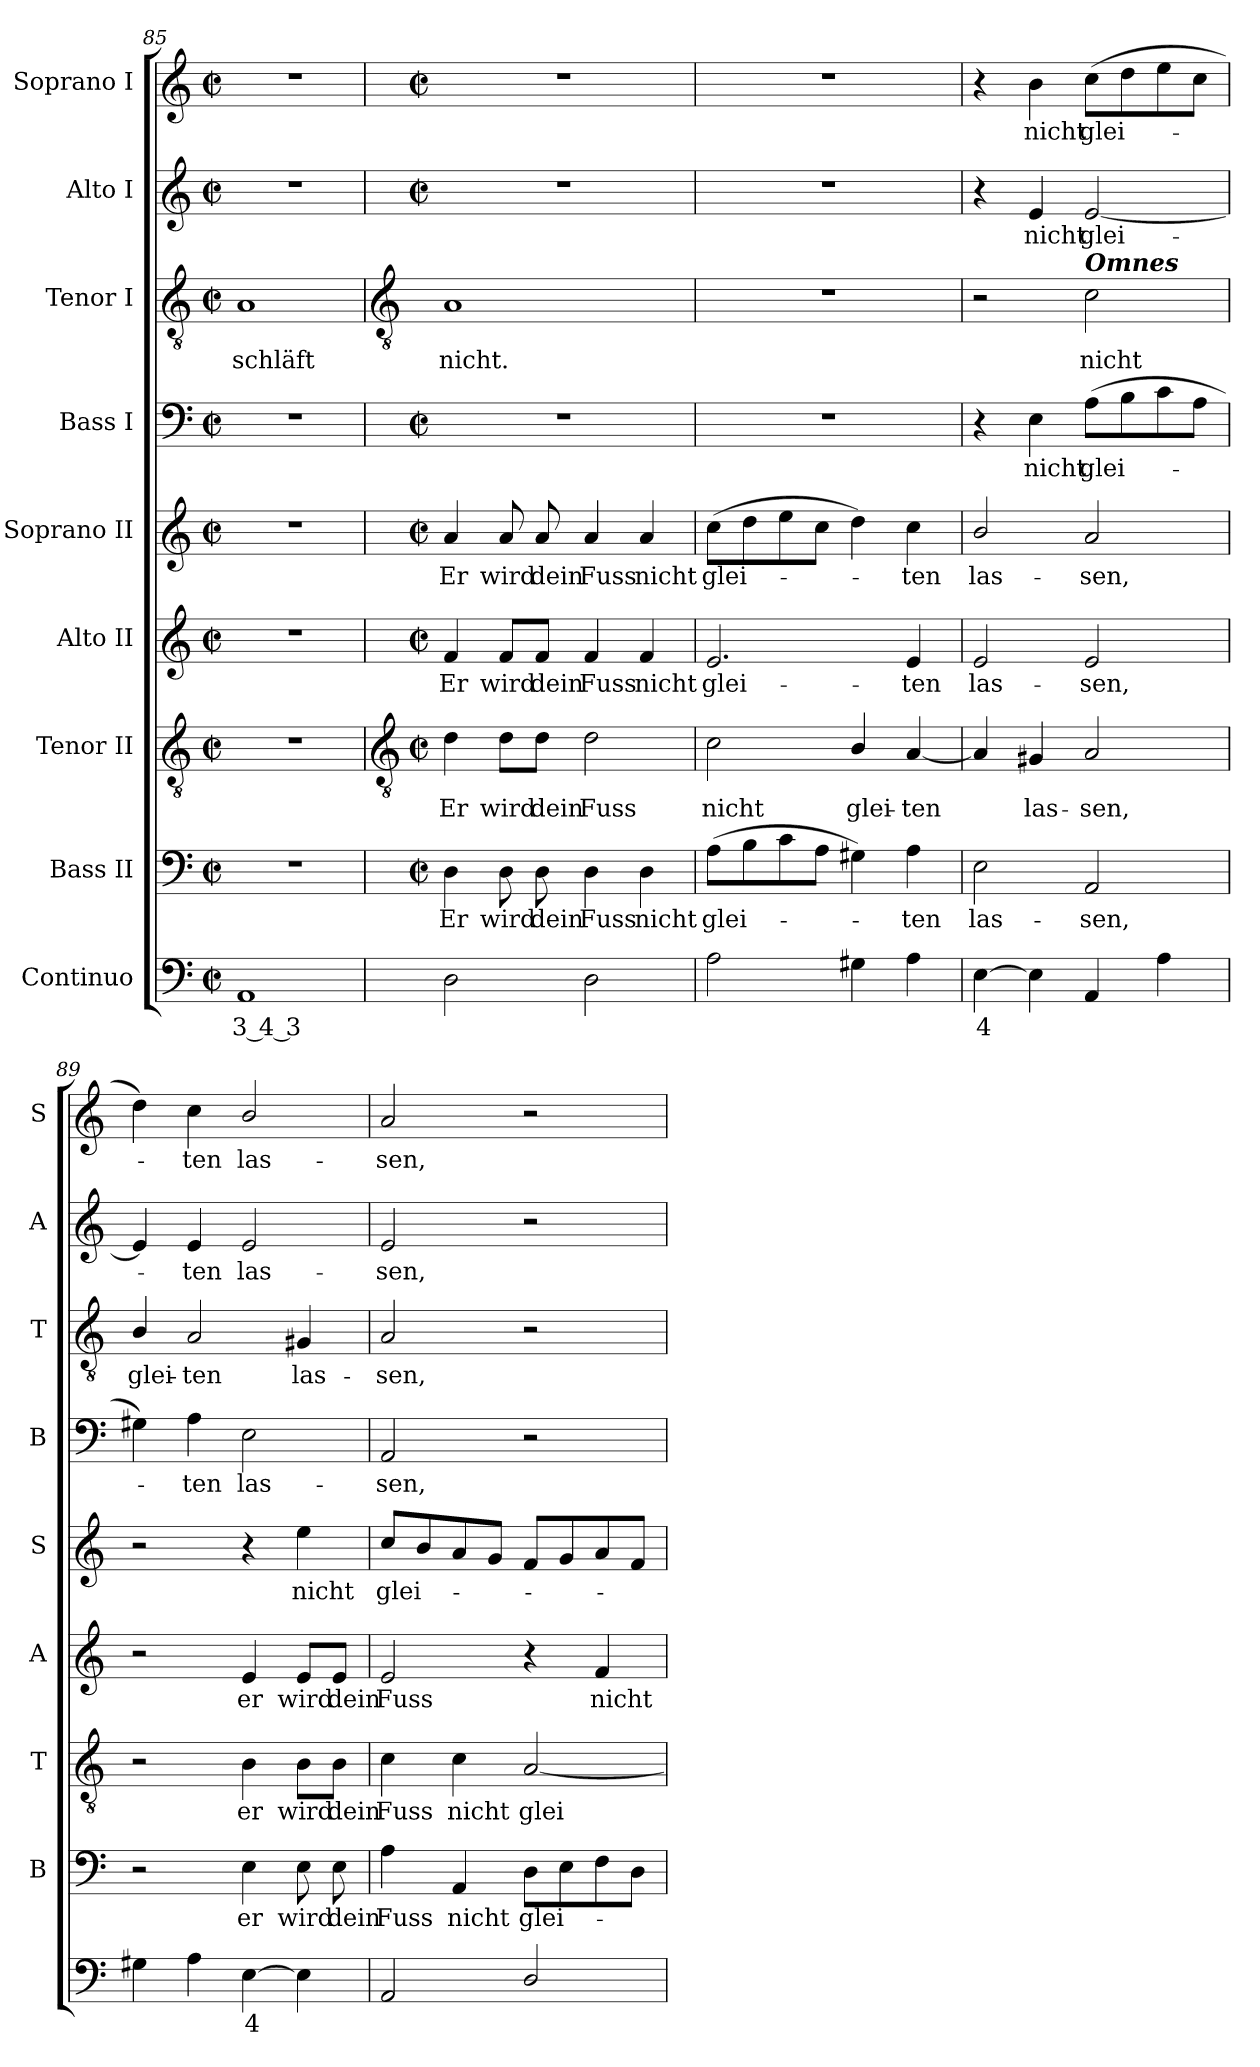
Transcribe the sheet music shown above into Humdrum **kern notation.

**kern	**text	**kern	**text	**kern	**text	**kern	**text	**kern	**text	**kern	**text	**kern	**text	**kern	**text	**kern	**text
*part9	*part9	*part8	*part8	*part7	*part7	*part6	*part6	*part5	*part5	*part4	*part4	*part3	*part3	*part2	*part2	*part1	*part1
*staff9	*staff9	*staff8	*staff8	*staff7	*staff7	*staff6	*staff6	*staff5	*staff5	*staff4	*staff4	*staff3	*staff3	*staff2	*staff2	*staff1	*staff1
*I"Continuo	*	*I"Bass II	*	*I"Tenor II	*	*I"Alto II	*	*I"Soprano II	*	*I"Bass I	*	*I"Tenor I	*	*I"Alto I	*	*I"Soprano I	*
*	*	*I'B	*	*I'T	*	*I'A	*	*I'S	*	*I'B	*	*I'T	*	*I'A	*	*I'S	*
*clefF4	*	*clefF4	*	*clefGv2	*	*clefG2	*	*clefG2	*	*clefF4	*	*clefGv2	*	*clefG2	*	*clefG2	*
*k[]	*	*k[]	*	*k[]	*	*k[]	*	*k[]	*	*k[]	*	*k[]	*	*k[]	*	*k[]	*
*C:	*	*C:	*	*C:	*	*C:	*	*C:	*	*C:	*	*C:	*	*C:	*	*C:	*
*M2/2	*	*M2/2	*	*M2/2	*	*M2/2	*	*M2/2	*	*M2/2	*	*M2/2	*	*M2/2	*	*M2/2	*
*met(c|)	*	*met(c|)	*	*met(c|)	*	*met(c|)	*	*met(c|)	*	*met(c|)	*	*met(c|)	*	*met(c|)	*	*met(c|)	*
=85	=85	=85	=85	=85	=85	=85	=85	=85	=85	=85	=85	=85	=85	=85	=85	=85	=85
!	!LO:LY:b	!	!	!	!	!	!	!	!	!	!	!	!LO:LY:b	!	!	!	!
1AA	3 4 3	1r	.	1r	.	1r	.	1r	.	1r	.	1A	schläft	1r	.	1r	.
!!LO:LB:g=z
=86	=86	=86	=86	=86	=86	=86	=86	=86	=86	=86	=86	=86	=86	=86	=86	=86	=86
*	*	*	*	*clefGv2	*	*	*	*	*	*	*	*clefGv2	*	*	*	*	*
*	*	*k[]	*	*k[]	*	*k[]	*	*k[]	*	*k[]	*	*	*	*k[]	*	*k[]	*
*	*	*C:	*	*C:	*	*C:	*	*C:	*	*C:	*	*	*	*C:	*	*C:	*
*	*	*M2/2	*	*M2/2	*	*M2/2	*	*M2/2	*	*M2/2	*	*	*	*M2/2	*	*M2/2	*
*	*	*met(c|)	*	*met(c|)	*	*met(c|)	*	*met(c|)	*	*met(c|)	*	*	*	*met(c|)	*	*met(c|)	*
!	!	!	!LO:LY:b	!	!LO:LY:b	!	!LO:LY:b	!	!LO:LY:b	!	!	!	!LO:LY:b	!	!	!	!
2D	.	4D	Er	4d	Er	4f	Er	4a	Er	1r	.	1A	nicht.	1r	.	1r	.
!	!	!	!LO:LY:b	!	!LO:LY:b	!	!LO:LY:b	!	!LO:LY:b	!	!	!	!	!	!	!	!
.	.	8D	wird	8d\L	wird	8f/L	wird	8a	wird	.	.	.	.	.	.	.	.
!	!	!	!LO:LY:b	!	!LO:LY:b	!	!LO:LY:b	!	!LO:LY:b	!	!	!	!	!	!	!	!
.	.	8D	dein	8d\J	dein	8f/J	dein	8a	dein	.	.	.	.	.	.	.	.
!	!	!	!LO:LY:b	!	!LO:LY:b	!	!LO:LY:b	!	!LO:LY:b	!	!	!	!	!	!	!	!
2D	.	4D	Fuss	2d	Fuss	4f	Fuss	4a	Fuss	.	.	.	.	.	.	.	.
!	!	!	!LO:LY:b	!	!	!	!LO:LY:b	!	!LO:LY:b	!	!	!	!	!	!	!	!
.	.	4D	nicht	.	.	4f	nicht	4a	nicht	.	.	.	.	.	.	.	.
=87	=87	=87	=87	=87	=87	=87	=87	=87	=87	=87	=87	=87	=87	=87	=87	=87	=87
!	!	!	!LO:LY:b	!	!LO:LY:b	!	!LO:LY:b	!	!LO:LY:b	!	!	!	!	!	!	!	!
2A	.	(>8AL	glei-	2c	nicht	2.e	glei-	(>8ccL	glei-	1r	.	1r	.	1r	.	1r	.
.	.	8B	.	.	.	.	.	8dd	.	.	.	.	.	.	.	.	.
.	.	8c	.	.	.	.	.	8ee	.	.	.	.	.	.	.	.	.
.	.	8AJ	.	.	.	.	.	8ccJ	.	.	.	.	.	.	.	.	.
!	!	!	!	!	!LO:LY:b	!	!	!	!	!	!	!	!	!	!	!	!
4G#X	.	4G#X)	.	4B/	glei-	.	.	4dd)	.	.	.	.	.	.	.	.	.
!	!	!	!LO:LY:b	!	!LO:LY:b	!	!LO:LY:b	!	!LO:LY:b	!	!	!	!	!	!	!	!
4A	.	4A	ten	[4A	-ten	4e	-ten	4cc	ten	.	.	.	.	.	.	.	.
=88	=88	=88	=88	=88	=88	=88	=88	=88	=88	=88	=88	=88	=88	=88	=88	=88	=88
!	!LO:LY:b	!	!LO:LY:b	!	!	!	!LO:LY:b	!	!LO:LY:b	!	!	!	!	!	!	!	!
[4E	4	2E	las-	4A]	.	2e	las-	2b/	las-	4r	.	2r	.	4r	.	4r	.
!	!	!	!	!	!LO:LY:b	!	!	!	!	!	!LO:LY:b	!	!	!	!LO:LY:b	!	!LO:LY:b
4E]	.	.	.	4G#X	las-	.	.	.	.	4E	nicht	.	.	4e	nicht	4b	nicht
!	!	!	!	!	!	!	!	!	!	!	!	!LO:TX:a:Bi:t=Omnes	!	!	!	!	!
!	!	!	!LO:LY:b	!	!LO:LY:b	!	!LO:LY:b	!	!LO:LY:b	!	!LO:LY:b	!	!LO:LY:b	!	!LO:LY:b	!	!LO:LY:b
4AA	.	2AA	-sen,	2A	-sen,	2e	-sen,	2a	-sen,	(>8AL	glei-	2c	nicht	[2e	glei-	(>8ccL	glei-
.	.	.	.	.	.	.	.	.	.	8B	.	.	.	.	.	8dd	.
4A	.	.	.	.	.	.	.	.	.	8c	.	.	.	.	.	8ee	.
.	.	.	.	.	.	.	.	.	.	8AJ	.	.	.	.	.	8ccJ	.
=89	=89	=89	=89	=89	=89	=89	=89	=89	=89	=89	=89	=89	=89	=89	=89	=89	=89
!	!	!	!	!	!	!	!	!	!	!	!	!	!LO:LY:b	!	!	!	!
4G#X	.	2r	.	2r	.	2r	.	2r	.	4G#X)	.	4B/	glei-	4e]	.	4dd)	.
!	!	!	!	!	!	!	!	!	!	!	!LO:LY:b	!	!LO:LY:b	!	!LO:LY:b	!	!LO:LY:b
4A	.	.	.	.	.	.	.	.	.	4A	ten	2A	-ten	4e	ten	4cc	ten
!	!LO:LY:b	!	!LO:LY:b	!	!LO:LY:b	!	!LO:LY:b	!	!	!	!LO:LY:b	!	!	!	!LO:LY:b	!	!LO:LY:b
[4E	4	4E	er	4B	er	4e	er	4r	.	2E	las-	.	.	2e	las-	2b/	las-
!	!	!	!LO:LY:b	!	!LO:LY:b	!	!LO:LY:b	!	!LO:LY:b	!	!	!	!LO:LY:b	!	!	!	!
4E]	.	8E	wird	8B\L	wird	8e/L	wird	4ee	nicht	.	.	4G#X	las-	.	.	.	.
!	!	!	!LO:LY:b	!	!LO:LY:b	!	!LO:LY:b	!	!	!	!	!	!	!	!	!	!
.	.	8E	dein	8B\J	dein	8e/J	dein	.	.	.	.	.	.	.	.	.	.
=90	=90	=90	=90	=90	=90	=90	=90	=90	=90	=90	=90	=90	=90	=90	=90	=90	=90
!	!	!	!LO:LY:b	!	!LO:LY:b	!	!LO:LY:b	!	!LO:LY:b	!	!LO:LY:b	!	!LO:LY:b	!	!LO:LY:b	!	!LO:LY:b
2AA	.	4A	Fuss	4c	Fuss	2e	Fuss	8ccL	glei-	2AA	-sen,	2A	-sen,	2e	-sen,	2a	-sen,
.	.	.	.	.	.	.	.	8b	.	.	.	.	.	.	.	.	.
!	!	!	!LO:LY:b	!	!LO:LY:b	!	!	!	!	!	!	!	!	!	!	!	!
.	.	4AA	nicht	4c	nicht	.	.	8a	.	.	.	.	.	.	.	.	.
.	.	.	.	.	.	.	.	8gJ	.	.	.	.	.	.	.	.	.
!	!	!	!LO:LY:b	!	!LO:LY:b	!	!	!	!	!	!	!	!	!	!	!	!
2D/	.	8DL	glei-	[2A	glei-	4r	.	8fL	.	2r	.	2r	.	2r	.	2r	.
.	.	8E	.	.	.	.	.	8g	.	.	.	.	.	.	.	.	.
!	!	!	!	!	!	!	!LO:LY:b	!	!	!	!	!	!	!	!	!	!
.	.	8F	.	.	.	4f	nicht	8a	.	.	.	.	.	.	.	.	.
.	.	8DJ	.	.	.	.	.	8fJ	.	.	.	.	.	.	.	.	.
=	=	=	=	=	=	=	=	=	=	=	=	=	=	=	=	=	=
*-	*-	*-	*-	*-	*-	*-	*-	*-	*-	*-	*-	*-	*-	*-	*-	*-	*-
